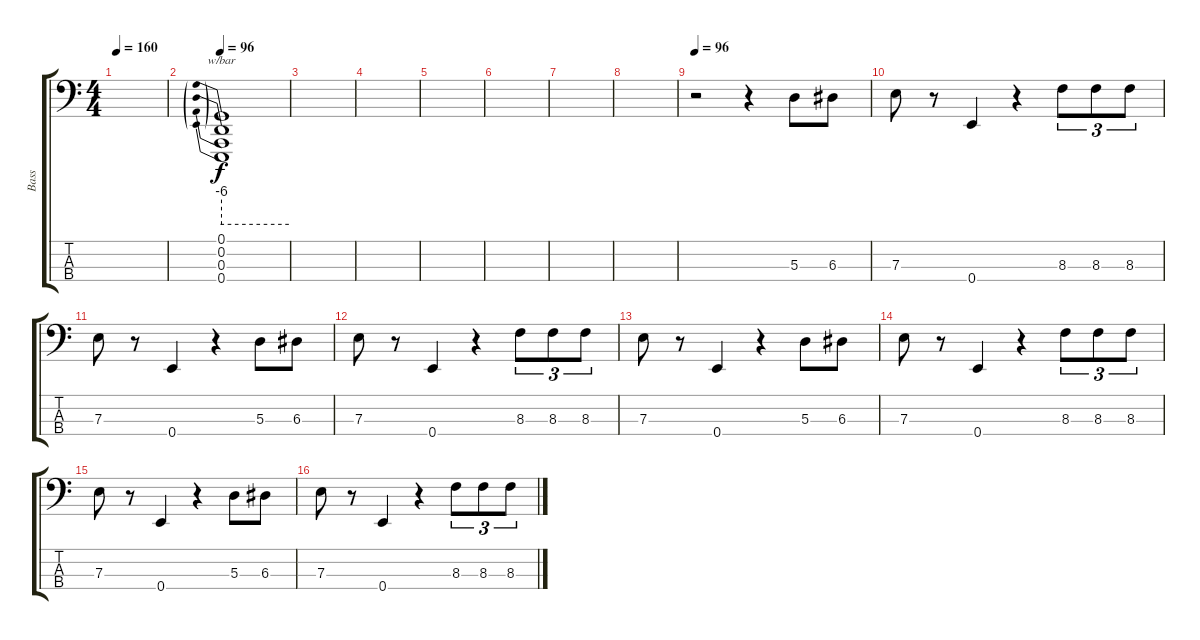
\track ("Bass" "Bass") {instrument electricbasspick}
\staff {score tabs}
\tuning (G2 D2 A1 E1) {hide}
\ts (4 4)
\tempo 160
\tempo 50
\tempo 160
\clef f4
\ks c
|
\tempo 96
(0.1 0.2 0.3 0.4).1{tbe (predive default 0 -24 60 -24) instrument gunshot} |
|
|
|
|
|
|
\tempo 96
r.2{instrument electricbasspick} r.4 5.3.8 6.3.8 |
7.3.8 r.8 0.4.4 r.4 8.3.8{tu (3 2)} 8.3.8{tu (3 2)} 8.3.8{tu (3 2)} |
7.3.8 r.8 0.4.4 r.4 5.3.8 6.3.8 |
7.3.8 r.8 0.4.4 r.4 8.3.8{tu (3 2)} 8.3.8{tu (3 2)} 8.3.8{tu (3 2)} |
7.3.8 r.8 0.4.4 r.4 5.3.8 6.3.8 |
7.3.8 r.8 0.4.4 r.4 8.3.8{tu (3 2)} 8.3.8{tu (3 2)} 8.3.8{tu (3 2)} |
7.3.8 r.8 0.4.4 r.4 5.3.8 6.3.8 |
7.3.8 r.8 0.4.4 r.4 8.3.8{tu (3 2)} 8.3.8{tu (3 2)} 8.3.8{tu (3 2)}
